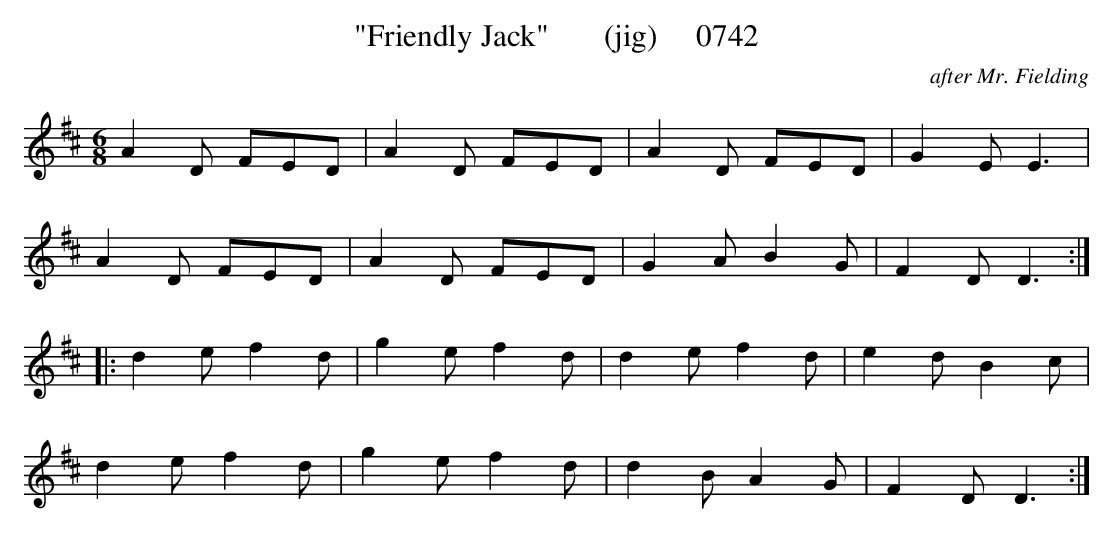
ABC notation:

X:1
T:"Friendly Jack"       (jig)     0742
C:after Mr. Fielding
BRENNAN July 2003 (HTTP://WWW.SOSYOURMOM.COM)
M:6/8
L:1/8
K:D
A2D FED|A2D FED|A2D FED|G2E E3|
A2D FED|A2D FED|G2A B2G|F2D D3:|
|:d2e f2d|g2e f2d|d2e f2d|e2d B2c|
d2e f2d|g2e f2d|d2B A2G|F2D D3:|
